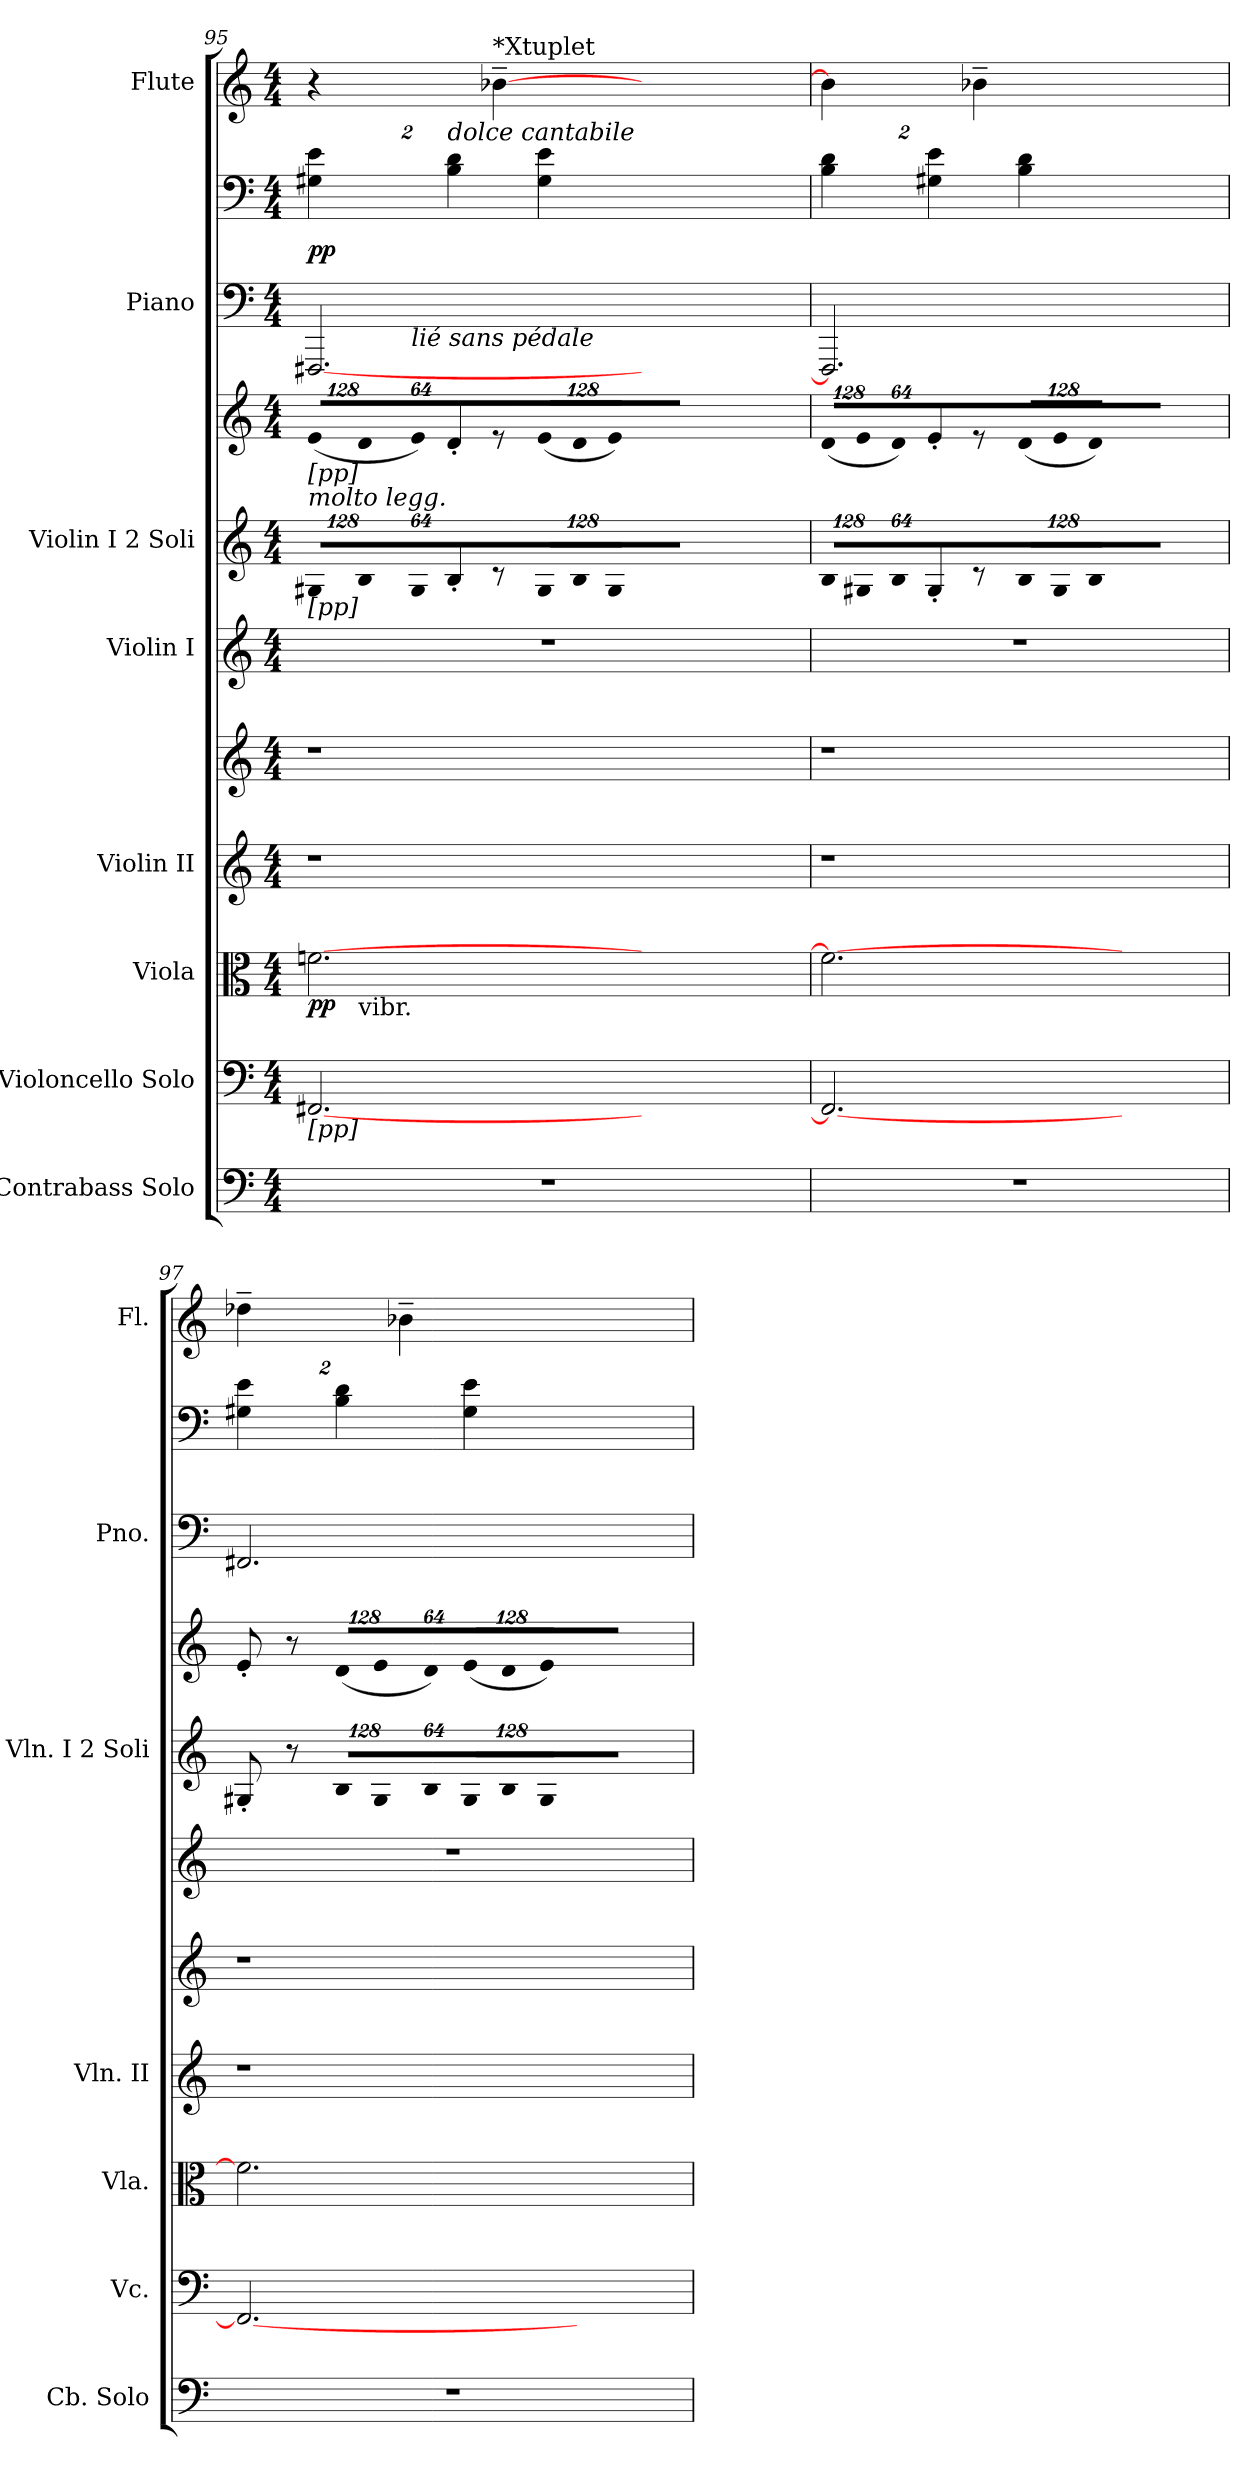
**kern	**kern	**kern	**dynam	**kern	**kern	**kern	**kern	**kern	**kern	**kern	**dynam	**kern
*part8	*part7	*part6	*part6	*part5	*part5	*part4	*part3	*part3	*part2	*part2	*part2	*part1
*staff11	*staff10	*staff9	*staff9	*staff8	*staff7	*staff6	*staff5	*staff4	*staff3	*staff2	*staff2/3	*staff1
*I"Contrabass Solo	*I"Violoncello Solo	*I"Viola	*	*I"Violin II	*	*I"Violin I	*I"Violin I 2 Soli	*	*I"Piano	*	*	*I"Flute
*I'Cb. Solo	*I'Vc.	*I'Vla.	*	*I'Vln. II	*	*	*I'Vln. I 2 Soli	*	*I'Pno.	*	*	*I'Fl.
!!LO:PB:g=z
*clefF4	*clefF4	*clefC3	*	*clefG2	*clefG2	*clefG2	*clefG2	*clefG2	*clefF4	*clefF4	*	*clefG2
*ITrd7c12	*	*	*	*	*	*	*	*	*	*	*	*
*k[]	*k[]	*k[]	*	*k[]	*k[]	*k[]	*k[]	*k[]	*k[]	*k[]	*	*k[]
*C:	*C:	*C:	*	*C:	*C:	*C:	*C:	*C:	*C:	*C:	*	*C:
*M4/4	*M4/4	*M4/4	*	*M4/4	*M4/4	*M4/4	*M4/4	*M4/4	*M4/4	*M4/4	*	*M4/4
*MM192	*MM192	*MM192	*	*MM192	*MM192	*MM192	*MM192	*MM192	*MM192	*MM192	*	*MM192
=95	=95	=95	=95	=95	=95	=95	=95	=95	=95	=95	=95	=95
!LO:N:vis=1	!	!	!	!LO:N:vis=1	!LO:N:vis=1	!LO:N:vis=1	!	!	!	!	!	!
*	*	*	*	*	*	*	*Xbrackettup	*	*	*	*	*
!	!	!	!	!	!	!	!LO:N:vis=8	!	!	!	!	!
*	*	*	*	*	*	*	*	*Xbrackettup	*	*	*	*
!	!	!	!	!	!	!	!	!LO:N:vis=8	!	!	!	!
*	*	*	*	*	*	*	*	*	*	*	*	*Xbrackettup
!	!	!	!	!	!	!	!	!	!	!	!	!LO:TX:b:t=[mp]
!	!	!	!	!	!	!	!	!LO:TX:b:t=[pp]	!	!	!	!
!	!	!	!	!	!	!	!	!LO:TX:b:i:t=molto legg.	!	!	!	!
!	!	!	!	!	!	!	!LO:TX:b:t=[pp]	!	!	!	!	!
!	!	!LO:TX:a:t=tutti unis.	!	!	!	!	!	!	!	!	!	!
!	!LO:TX:b:t=[pp]	!	!	!	!	!	!	!	!	!	!	!
*	*	*^	*	*	*	*	*	*	*^	*	*	*^
1r	[<2.FF#Xi/	[>2.fni\	16ryy	pp	2.r	2.r	1r	1024%85G#Xi/L	(1024%85ei/L	[<2.FFF#Xi/	8ryy	4G#Xi\ 4ei	pp	8%3r	4ryy
.	.	.	64ryy	.	.	.	.	.	.	.	.	.	.	.	.
.	.	.	256ryy	.	.	.	.	.	.	.	.	.	.	.	.
.	.	.	1024ryy	.	.	.	.	.	.	.	.	.	.	.	.
!	!	!	!LO:TX:b:t=vibr.	!	!	!	!	!	!	!	!	!	!	!	!
!	!	!	!	!	!	!	!	!LO:N:vis=8	!LO:N:vis=8	!	!	!	!	!	!
.	.	.	2ryy	.	.	.	.	1024%85Bi/	1024%85di/	.	.	.	.	.	.
.	.	.	.	.	.	.	.	.	.	.	32ryy	.	.	.	.
.	.	.	.	.	.	.	.	.	.	.	128ryy	.	.	.	.
.	.	.	.	.	.	.	.	.	.	.	512ryy	.	.	.	.
!	!	!	!	!	!	!	!	!	!	!	!LO:TX:b:i:t=lié sans pédale	!	!	!	!
!	!	!	!	!	!	!	!	!LO:N:vis=8	!LO:N:vis=8	!	!	!	!	!	!
.	.	.	.	.	.	.	.	512%43G#i/J	512%43ei/J)	.	2ryy	.	.	.	.
!	!	!	!	!	!	!	!	!	!	!	!	!	!	!	!LO:TX:b:i:t=dolce cantabile
.	.	.	.	.	.	.	.	8B'i/	8d'i/	.	.	4Bi\ 4di	.	.	2.ryy
!	!	!	!	!	!	!	!	!	!	!	!	!	!	!LO:TX:a:t=*Xtuplet	!
.	.	.	.	.	.	.	.	8r	8r	.	.	.	.	[>8%3b-X~i\	.
!	!	!	!	!	!	!	!	!LO:N:vis=8	!LO:N:vis=8	!	!	!	!	!	!
.	.	.	.	.	.	.	.	1024%85G#i/L	(1024%85ei/L	.	.	4G#i\ 4ei	.	.	.
!	!	!	!	!	!	!	!	!LO:N:vis=8	!LO:N:vis=8	!	!	!	!	!	!
.	.	.	4ryy	.	.	.	.	1024%85Bi/	1024%85di/	.	.	.	.	.	.
!	!	!	!	!	!	!	!	!LO:N:vis=8	!LO:N:vis=8	!	!	!	!	!	!
.	.	.	.	.	.	.	.	512%43G#i/J	512%43ei/J)	.	4ryy	.	.	.	.
.	4ryy	4ryy	.	.	4ryy	4ryy	.	4ryy	4ryy	4ryy	.	4ryy	.	4ryy	.
.	.	.	8ryy	.	.	.	.	.	.	.	.	.	.	.	.
.	.	.	.	.	.	.	.	.	.	.	16ryy	.	.	.	.
.	.	.	32ryy	.	.	.	.	.	.	.	.	.	.	.	.
.	.	.	.	.	.	.	.	.	.	.	64ryy	.	.	.	.
.	.	.	128ryy	.	.	.	.	.	.	.	.	.	.	.	.
.	.	.	.	.	.	.	.	.	.	.	256.ryy	.	.	.	.
.	.	.	512.ryy	.	.	.	.	.	.	.	.	.	.	.	.
=96	=96	=96	=96	=96	=96	=96	=96	=96	=96	=96	=96	=96	=96	=96	=96
!LO:N:vis=1	!	!	!	!	!LO:N:vis=1	!LO:N:vis=1	!LO:N:vis=1	!LO:N:vis=8	!LO:N:vis=8	!	!	!	!	!	!
*	*	*v	*v	*	*	*	*	*	*	*v	*v	*	*	*v	*v
1r	2.FF#i/_<	2.fi\_>	.	2.r	2.r	1r	1024%85Bi/L	(1024%85di/L	2.FFF#i/]	4Bi\ 4di	.	8%3b-i\]
!	!	!	!	!	!	!	!LO:N:vis=8	!LO:N:vis=8	!	!	!	!
.	.	.	.	.	.	.	1024%85G#Xi/	1024%85ei/	.	.	.	.
!	!	!	!	!	!	!	!LO:N:vis=8	!LO:N:vis=8	!	!	!	!
.	.	.	.	.	.	.	512%43Bi/J	512%43di/J)	.	.	.	.
.	.	.	.	.	.	.	8G#'i/	8e'i/	.	4G#Xi\ 4ei	.	.
.	.	.	.	.	.	.	8r	8r	.	.	.	8%3b-X~i\
!	!	!	!	!	!	!	!LO:N:vis=8	!LO:N:vis=8	!	!	!	!
.	.	.	.	.	.	.	1024%85Bi/L	(1024%85di/L	.	4Bi\ 4di	.	.
!	!	!	!	!	!	!	!LO:N:vis=8	!LO:N:vis=8	!	!	!	!
.	.	.	.	.	.	.	1024%85G#i/	1024%85ei/	.	.	.	.
!	!	!	!	!	!	!	!LO:N:vis=8	!LO:N:vis=8	!	!	!	!
.	.	.	.	.	.	.	512%43Bi/J	512%43di/J)	.	.	.	.
.	4ryy	4ryy	.	4ryy	4ryy	.	4ryy	4ryy	4ryy	4ryy	.	4ryy
=97	=97	=97	=97	=97	=97	=97	=97	=97	=97	=97	=97	=97
!LO:N:vis=1	!	!	!	!LO:N:vis=1	!LO:N:vis=1	!LO:N:vis=1	!	!	!	!	!	!
1r	2.FF#i/_<	2.fi\]	.	2.r	2.r	1r	8G#X'i/	8e'i/	2.FF#Xi/	4G#Xi\ 4ei	.	8%3dd-X~i\
.	.	.	.	.	.	.	8r	8r	.	.	.	.
!	!	!	!	!	!	!	!LO:N:vis=8	!LO:N:vis=8	!	!	!	!
.	.	.	.	.	.	.	1024%85Bi/L	(1024%85di/L	.	4Bi\ 4di	.	.
!	!	!	!	!	!	!	!LO:N:vis=8	!LO:N:vis=8	!	!	!	!
.	.	.	.	.	.	.	1024%85G#i/	1024%85ei/	.	.	.	.
.	.	.	.	.	.	.	.	.	.	.	.	8%3b-X~i\
!	!	!	!	!	!	!	!LO:N:vis=8	!LO:N:vis=8	!	!	!	!
.	.	.	.	.	.	.	512%43Bi/J	512%43di/J)	.	.	.	.
!	!	!	!	!	!	!	!LO:N:vis=8	!LO:N:vis=8	!	!	!	!
.	.	.	.	.	.	.	1024%85G#i/L	(1024%85ei/L	.	4G#i\ 4ei	.	.
!	!	!	!	!	!	!	!LO:N:vis=8	!LO:N:vis=8	!	!	!	!
.	.	.	.	.	.	.	1024%85Bi/	1024%85di/	.	.	.	.
!	!	!	!	!	!	!	!LO:N:vis=8	!LO:N:vis=8	!	!	!	!
.	.	.	.	.	.	.	512%43G#i/J	512%43ei/J)	.	.	.	.
.	4ryy	4ryy	.	4ryy	4ryy	.	4ryy	4ryy	4ryy	4ryy	.	4ryy
=	=	=	=	=	=	=	=	=	=	=	=	=
*-	*-	*-	*-	*-	*-	*-	*-	*-	*-	*-	*-	*-
